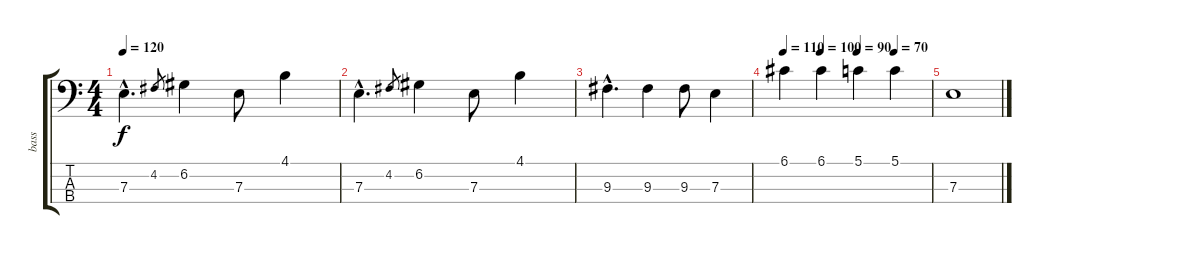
\track ("bass" "bass") {instrument electricbassfinger}
\staff {score tabs}
\tuning (G2 D2 A1 E1) {hide}
\ts (4 4)
\tempo 120
\clef f4
\ks c
7.3{hac}.4{d dy f} 4.2.8{gr} 6.2.4 7.3.8 4.1.4 |
7.3{hac}.4{d} 4.2.8{gr} 6.2.4 7.3.8 4.1.4 |
9.3{hac}.4{d} 9.3.4 9.3.8 7.3.4 |
\tempo 110
\tempo (100 0.25)
\tempo (90 0.5)
\tempo (70 0.75)
6.1.4 6.1.4 5.1.4 5.1.4 |
7.3.1
